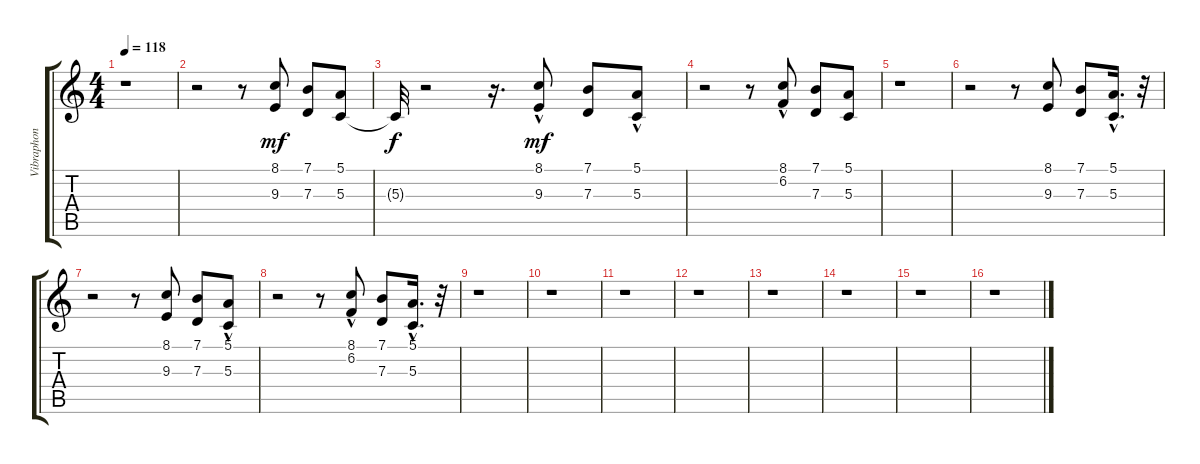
\track (" Vibraphone*merged" " Vibraphon") {instrument vibraphone}
\staff {score tabs}
\tuning (E4 B3 G3 D3 A2 E2) {hide}
\ts (4 4)
\tempo 118
\clef g2
\ks c
r.1{dy mf instrument vibraphone} |
r.2 r.8 (8.1 9.3).8 (7.1 7.3).8 (5.1 5.3).8 |
5.3{t}.32{dy f} r.2 r.16{d} (8.1 9.3{hac}).8{dy mf} (7.1 7.3).8 (5.1{hac} 5.3).8 |
r.2 r.8 (8.1{hac} 6.2{hac}).8 (7.1 7.3).8 (5.1 5.3).8 |
r.1 |
r.2 r.8 (8.1 9.3).8 (7.1 7.3).8 (5.1 5.3{hac}).16{d} r.32 |
r.2 r.8 (8.1 9.3).8 (7.1 7.3).8 (5.1{hac} 5.3).8 |
r.2 r.8 (8.1 6.2{hac}).8 (7.1 7.3).8 (5.1{hac} 5.3{hac}).16{d} r.32 |
r.1 |
r.1 |
r.1 |
r.1 |
r.1 |
r.1 |
r.1 |
r.1
